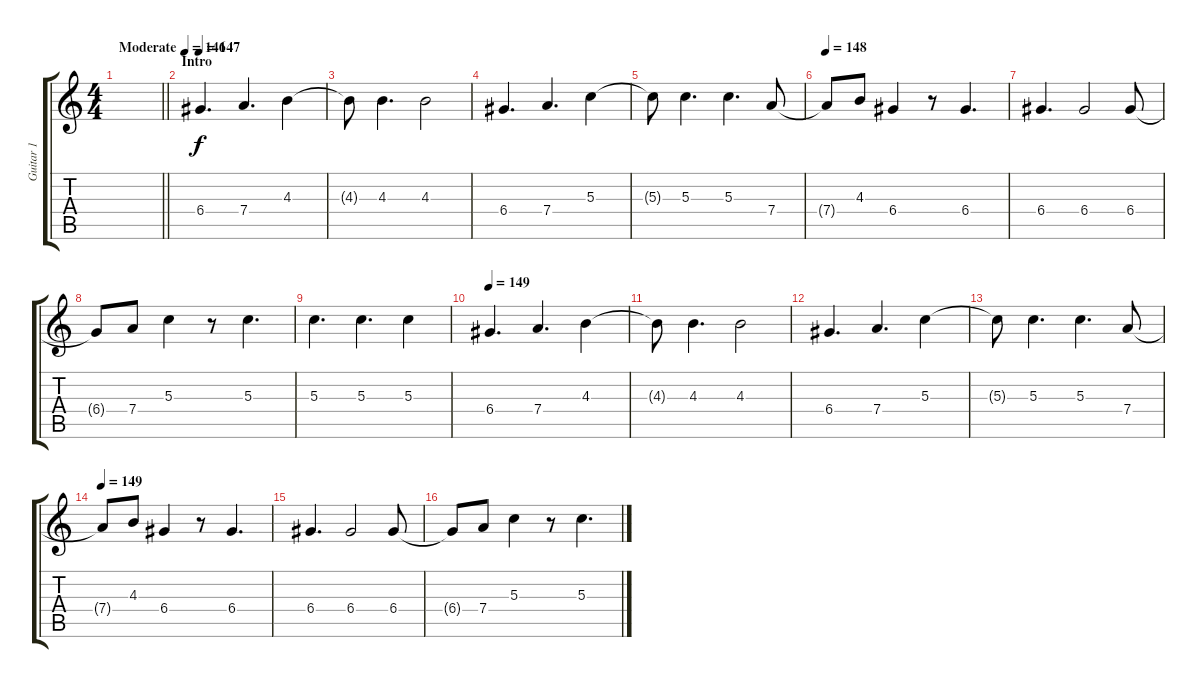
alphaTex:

\track ("Guitar 1" "Guitar 1") {instrument electricguitarclean}
\staff {score tabs}
\tuning (E4 B3 G3 D3 A2 E2) {hide}
\ts (4 4)
\tempo (146 "Moderate")
\clef g2
\barLineRight lightlight
\ks c
|
\section ("" "Intro")
\tempo 147
6.4.4{d} 7.4.4{d} 4.3.4 |
4.3{t}.8 4.3.4{d} 4.3.2 |
6.4.4{d} 7.4.4{d} 5.3.4 |
5.3{t}.8 5.3.4{d} 5.3.4{d} 7.4.8 |
\tempo 148
7.4{t}.8 4.3.8 6.4.4 r.8 6.4.4{d} |
6.4.4{d} 6.4.2 6.4.8 |
6.4{t}.8 7.4.8 5.3.4 r.8 5.3.4{d} |
5.3.4{d} 5.3.4{d} 5.3.4 |
\tempo 149
6.4.4{d} 7.4.4{d} 4.3.4 |
4.3{t}.8 4.3.4{d} 4.3.2 |
6.4.4{d} 7.4.4{d} 5.3.4 |
5.3{t}.8 5.3.4{d} 5.3.4{d} 7.4.8 |
\tempo 149
7.4{t}.8 4.3.8 6.4.4 r.8 6.4.4{d} |
6.4.4{d} 6.4.2 6.4.8 |
6.4{t}.8 7.4.8 5.3.4 r.8 5.3.4{d}
